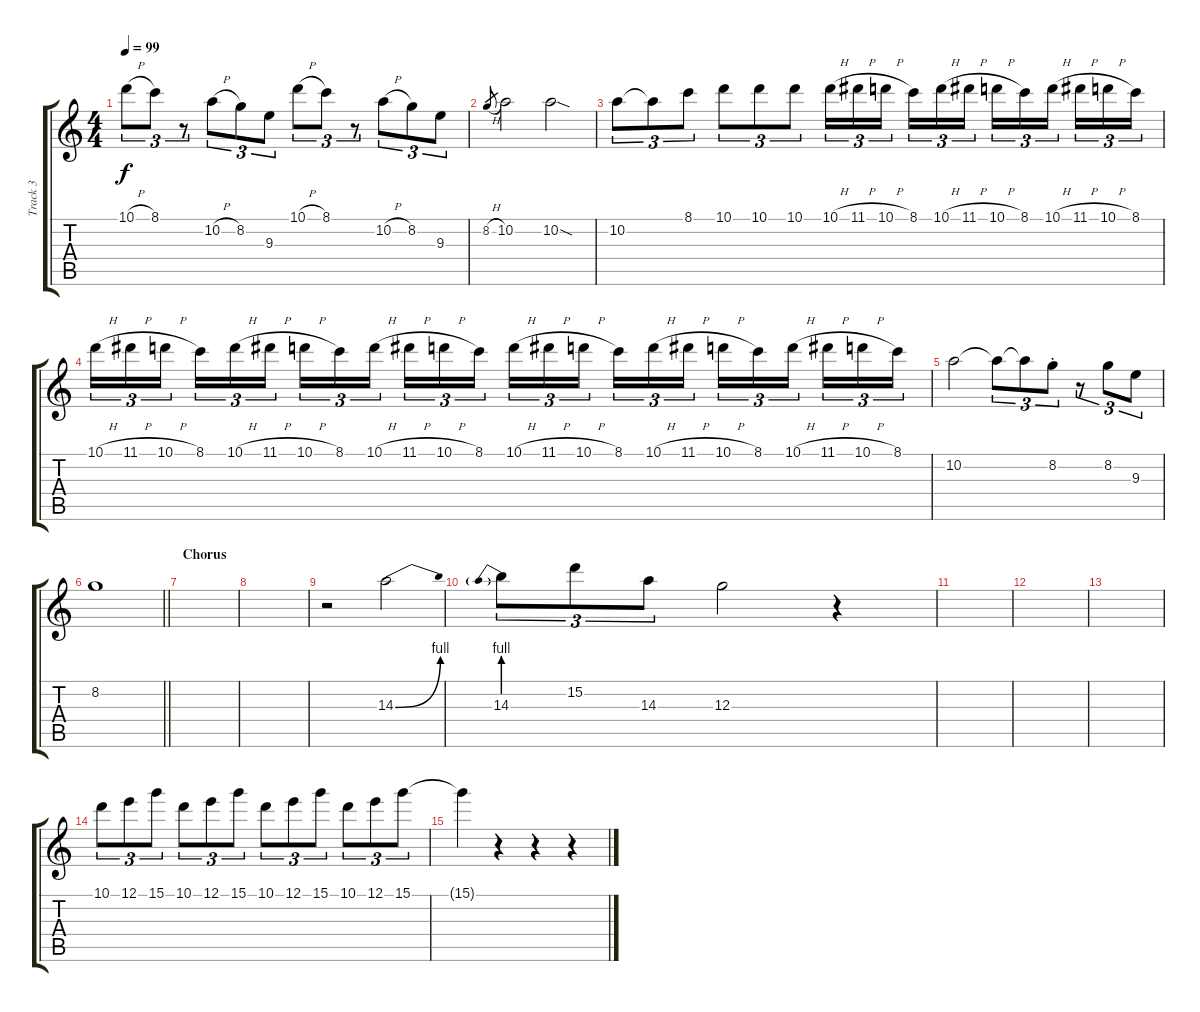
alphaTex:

\track ("Track 3" "Track 3") {instrument overdrivenguitar}
\staff {score tabs}
\tuning (E4 B3 G3 D3 A2 E2) {hide}
\ts (4 4)
\tempo 99
\clef g2
\ks c
10.1{h}.8{tu (3 2) dy f} 8.1.8{tu (3 2)} r.8{tu (3 2)} 10.2{h}.8{tu (3 2)} 8.2.8{tu (3 2)} 9.3.8{tu (3 2)} 10.1{h}.8{tu (3 2)} 8.1.8{tu (3 2)} r.8{tu (3 2)} 10.2{h}.8{tu (3 2)} 8.2.8{tu (3 2)} 9.3.8{tu (3 2)} |
8.2{h}.8{gr} 10.2.2 10.2{sod}.2 |
10.2.8{tu (3 2)} 10.2{t}.8{tu (3 2)} 8.1.8{tu (3 2)} 10.1.8{tu (3 2)} 10.1.8{tu (3 2)} 10.1.8{tu (3 2)} 10.1{h}.16{tu (3 2)} 11.1{h}.16{tu (3 2)} 10.1{h}.16{tu (3 2) beam splitsecondary} 8.1.16{tu (3 2)} 10.1{h}.16{tu (3 2)} 11.1{h}.16{tu (3 2)} 10.1{h}.16{tu (3 2)} 8.1.16{tu (3 2)} 10.1{h}.16{tu (3 2) beam splitsecondary} 11.1{h}.16{tu (3 2)} 10.1{h}.16{tu (3 2)} 8.1.16{tu (3 2)} |
10.1{h}.16{tu (3 2)} 11.1{h}.16{tu (3 2)} 10.1{h}.16{tu (3 2) beam splitsecondary} 8.1.16{tu (3 2)} 10.1{h}.16{tu (3 2)} 11.1{h}.16{tu (3 2)} 10.1{h}.16{tu (3 2)} 8.1.16{tu (3 2)} 10.1{h}.16{tu (3 2) beam splitsecondary} 11.1{h}.16{tu (3 2)} 10.1{h}.16{tu (3 2)} 8.1.16{tu (3 2)} 10.1{h}.16{tu (3 2)} 11.1{h}.16{tu (3 2)} 10.1{h}.16{tu (3 2) beam splitsecondary} 8.1.16{tu (3 2)} 10.1{h}.16{tu (3 2)} 11.1{h}.16{tu (3 2)} 10.1{h}.16{tu (3 2)} 8.1.16{tu (3 2)} 10.1{h}.16{tu (3 2) beam splitsecondary} 11.1{h}.16{tu (3 2)} 10.1{h}.16{tu (3 2)} 8.1.16{tu (3 2)} |
10.2.2 10.2{t}.8{tu (3 2)} 10.2{t}.8{tu (3 2)} 8.2{st}.8{tu (3 2)} r.8{tu (3 2)} 8.2.8{tu (3 2)} 9.3.8{tu (3 2)} |
\barLineRight lightlight
8.2.1 |
\section ("" "Chorus")
|
|
r.2 14.3{be (bend 0 0 60 4)}.2 |
14.3{be (prebend 0 4 60 4)}.8{tu (3 2)} 15.2.8{tu (3 2)} 14.3.8{tu (3 2)} 12.3.2 r.4 |
|
|
|
10.1.8{tu (3 2)} 12.1.8{tu (3 2)} 15.1.8{tu (3 2)} 10.1.8{tu (3 2)} 12.1.8{tu (3 2)} 15.1.8{tu (3 2)} 10.1.8{tu (3 2)} 12.1.8{tu (3 2)} 15.1.8{tu (3 2)} 10.1.8{tu (3 2)} 12.1.8{tu (3 2)} 15.1.8{tu (3 2)} |
15.1{t}.4 r.4 r.4 r.4
